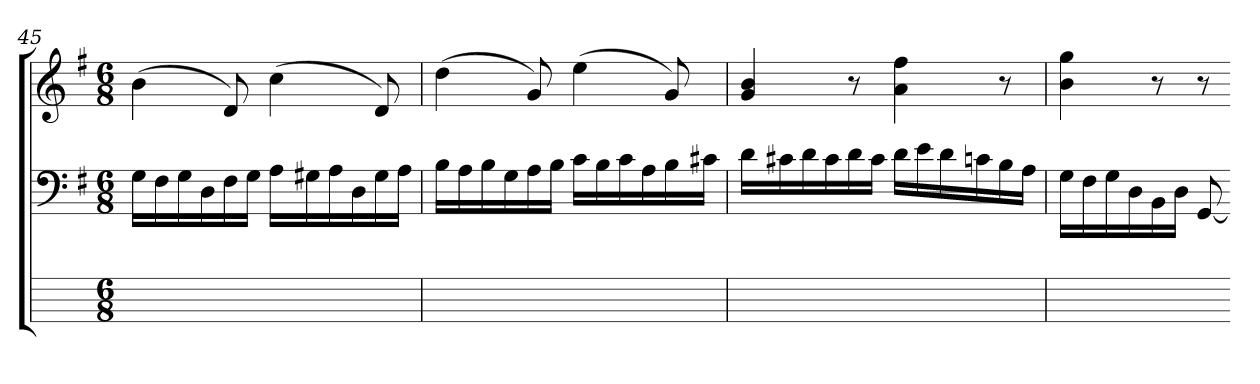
**kern	**kern	**kern
*part3	*part2	*part1
*staff3	*staff2	*staff1
*	*clefF4	*clefG2
*	*k[f#]	*k[f#]
*	*G:	*G:
*M6/8	*M6/8	*M6/8
=45	=45	=45
2.ryy	16GLL	(4b
.	16F#	.
.	16G	.
.	16D	.
.	16F#	8d)
.	16GJJ	.
.	16ALL	(4cc
.	16G#X	.
.	16A	.
.	16D	.
.	16G#	8d)
.	16AJJ	.
=46	=46	=46
2.ryy	16BLL	(4dd
.	16A	.
.	16B	.
.	16G	.
.	16A	8g)
.	16BJJ	.
.	16cLL	(4ee
.	16B	.
.	16c	.
.	16A	.
.	16B	8g)
.	16c#XJJ	.
=47	=47	=47
2.ryy	16dLL	4g 4b
.	16c#X	.
.	16d	.
.	16c#	.
.	16d	8r
.	16c#JJ	.
.	16dLL	4a 4ff#
.	16e	.
.	16d	.
.	16cn	.
.	16B	8r
.	16AJJ	.
=48	=48	=48
2ryy	16GLL	4b 4gg
.	16F#	.
.	16G	.
.	16D	.
.	16BB	8r
.	16DJJ	.
.	[8GG	8r
=-	=-	=-
*-	*-	*-
